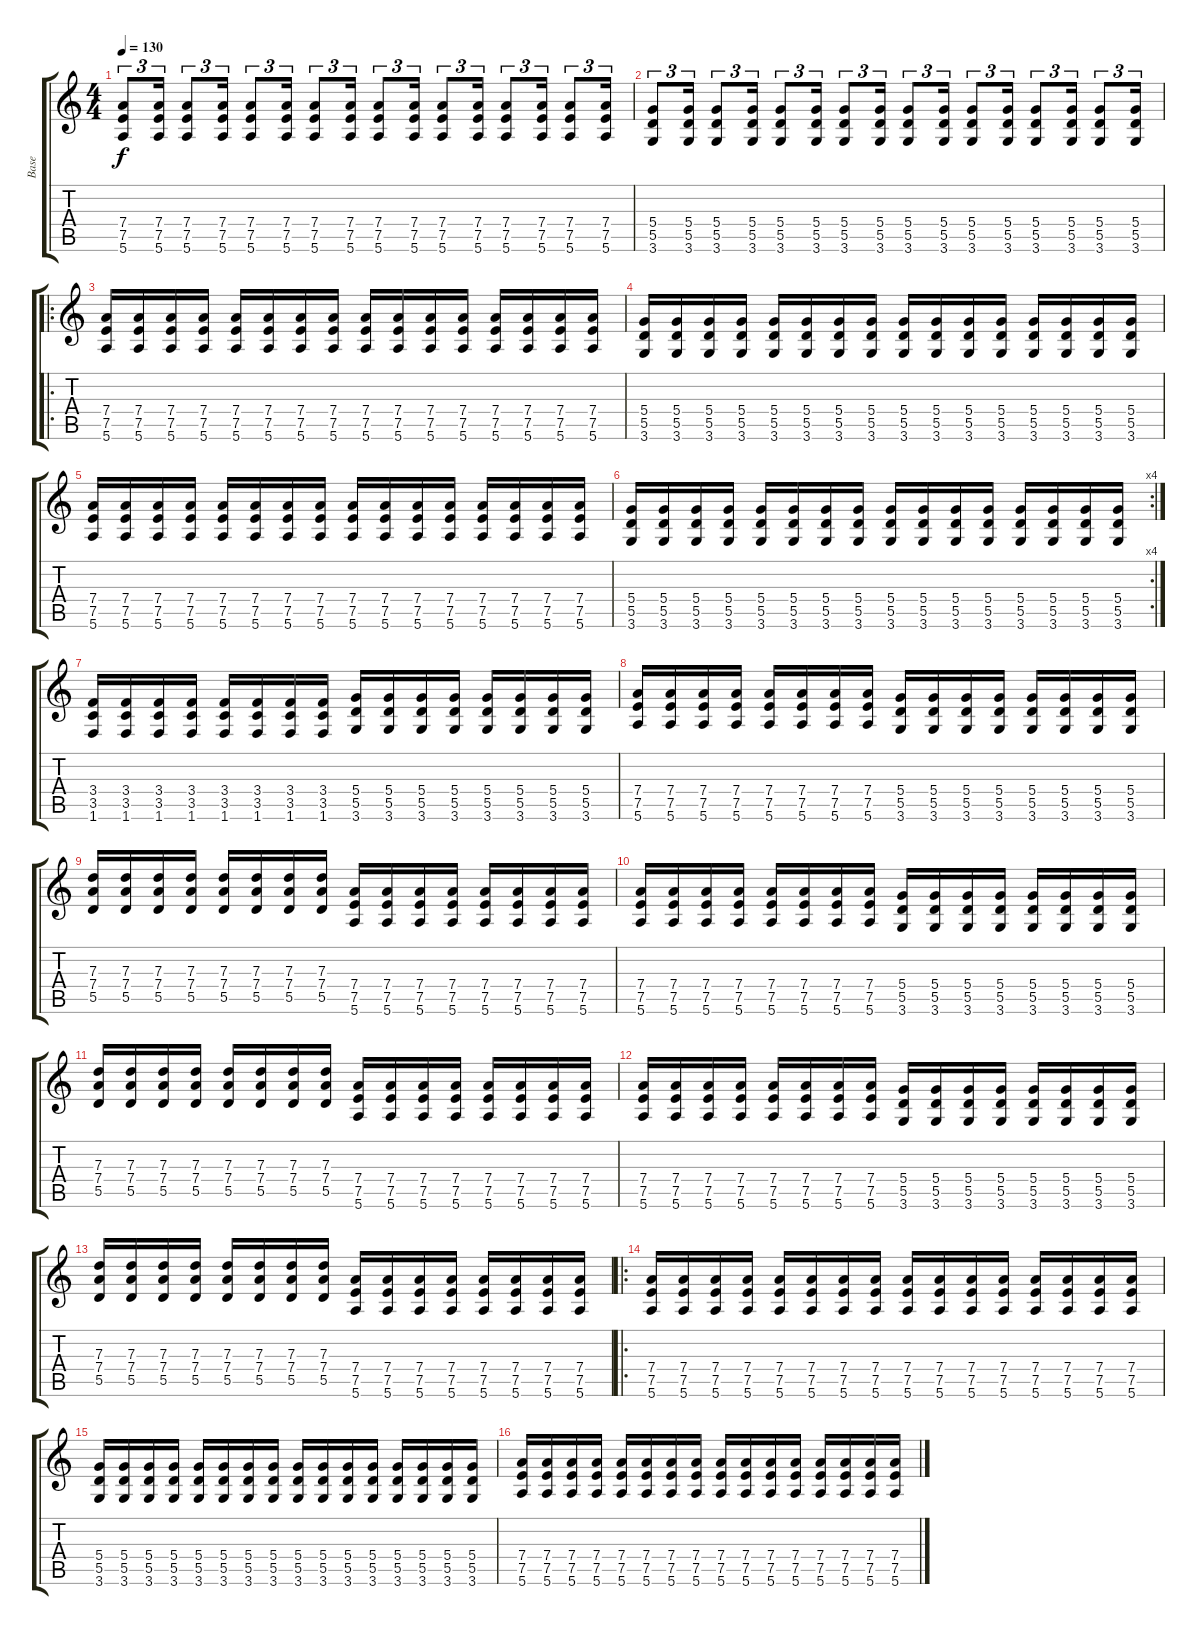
\track ("Base" "Base") {instrument overdrivenguitar}
\staff {score tabs}
\tuning (E4 B3 G3 D3 A2 E2) {hide}
\ts (4 4)
\tempo 130
\clef g2
\ks c
(7.4 7.5 5.6).8{tu (3 2) dy f} (7.4 7.5 5.6).16{tu (3 2)} (7.4 7.5 5.6).8{tu (3 2)} (7.4 7.5 5.6).16{tu (3 2)} (7.4 7.5 5.6).8{tu (3 2)} (7.4 7.5 5.6).16{tu (3 2)} (7.4 7.5 5.6).8{tu (3 2)} (7.4 7.5 5.6).16{tu (3 2)} (7.4 7.5 5.6).8{tu (3 2)} (7.4 7.5 5.6).16{tu (3 2)} (7.4 7.5 5.6).8{tu (3 2)} (7.4 7.5 5.6).16{tu (3 2)} (7.4 7.5 5.6).8{tu (3 2)} (7.4 7.5 5.6).16{tu (3 2)} (7.4 7.5 5.6).8{tu (3 2)} (7.4 7.5 5.6).16{tu (3 2)} |
(5.4 5.5 3.6).8{tu (3 2)} (5.4 5.5 3.6).16{tu (3 2)} (5.4 5.5 3.6).8{tu (3 2)} (5.4 5.5 3.6).16{tu (3 2)} (5.4 5.5 3.6).8{tu (3 2)} (5.4 5.5 3.6).16{tu (3 2)} (5.4 5.5 3.6).8{tu (3 2)} (5.4 5.5 3.6).16{tu (3 2)} (5.4 5.5 3.6).8{tu (3 2)} (5.4 5.5 3.6).16{tu (3 2)} (5.4 5.5 3.6).8{tu (3 2)} (5.4 5.5 3.6).16{tu (3 2)} (5.4 5.5 3.6).8{tu (3 2)} (5.4 5.5 3.6).16{tu (3 2)} (5.4 5.5 3.6).8{tu (3 2)} (5.4 5.5 3.6).16{tu (3 2)} |
\ro
(7.4 7.5 5.6).16 (7.4 7.5 5.6).16 (7.4 7.5 5.6).16 (7.4 7.5 5.6).16 (7.4 7.5 5.6).16 (7.4 7.5 5.6).16 (7.4 7.5 5.6).16 (7.4 7.5 5.6).16 (7.4 7.5 5.6).16 (7.4 7.5 5.6).16 (7.4 7.5 5.6).16 (7.4 7.5 5.6).16 (7.4 7.5 5.6).16 (7.4 7.5 5.6).16 (7.4 7.5 5.6).16 (7.4 7.5 5.6).16 |
(5.4 5.5 3.6).16 (5.4 5.5 3.6).16 (5.4 5.5 3.6).16 (5.4 5.5 3.6).16 (5.4 5.5 3.6).16 (5.4 5.5 3.6).16 (5.4 5.5 3.6).16 (5.4 5.5 3.6).16 (5.4 5.5 3.6).16 (5.4 5.5 3.6).16 (5.4 5.5 3.6).16 (5.4 5.5 3.6).16 (5.4 5.5 3.6).16 (5.4 5.5 3.6).16 (5.4 5.5 3.6).16 (5.4 5.5 3.6).16 |
(7.4 7.5 5.6).16 (7.4 7.5 5.6).16 (7.4 7.5 5.6).16 (7.4 7.5 5.6).16 (7.4 7.5 5.6).16 (7.4 7.5 5.6).16 (7.4 7.5 5.6).16 (7.4 7.5 5.6).16 (7.4 7.5 5.6).16 (7.4 7.5 5.6).16 (7.4 7.5 5.6).16 (7.4 7.5 5.6).16 (7.4 7.5 5.6).16 (7.4 7.5 5.6).16 (7.4 7.5 5.6).16 (7.4 7.5 5.6).16 |
\rc 4
(5.4 5.5 3.6).16 (5.4 5.5 3.6).16 (5.4 5.5 3.6).16 (5.4 5.5 3.6).16 (5.4 5.5 3.6).16 (5.4 5.5 3.6).16 (5.4 5.5 3.6).16 (5.4 5.5 3.6).16 (5.4 5.5 3.6).16 (5.4 5.5 3.6).16 (5.4 5.5 3.6).16 (5.4 5.5 3.6).16 (5.4 5.5 3.6).16 (5.4 5.5 3.6).16 (5.4 5.5 3.6).16 (5.4 5.5 3.6).16 |
(3.4 3.5 1.6).16 (3.4 3.5 1.6).16 (3.4 3.5 1.6).16 (3.4 3.5 1.6).16 (3.4 3.5 1.6).16 (3.4 3.5 1.6).16 (3.4 3.5 1.6).16 (3.4 3.5 1.6).16 (5.4 5.5 3.6).16 (5.4 5.5 3.6).16 (5.4 5.5 3.6).16 (5.4 5.5 3.6).16 (5.4 5.5 3.6).16 (5.4 5.5 3.6).16 (5.4 5.5 3.6).16 (5.4 5.5 3.6).16 |
(7.4 7.5 5.6).16 (7.4 7.5 5.6).16 (7.4 7.5 5.6).16 (7.4 7.5 5.6).16 (7.4 7.5 5.6).16 (7.4 7.5 5.6).16 (7.4 7.5 5.6).16 (7.4 7.5 5.6).16 (5.4 5.5 3.6).16 (5.4 5.5 3.6).16 (5.4 5.5 3.6).16 (5.4 5.5 3.6).16 (5.4 5.5 3.6).16 (5.4 5.5 3.6).16 (5.4 5.5 3.6).16 (5.4 5.5 3.6).16 |
(7.3 7.4 5.5).16 (7.3 7.4 5.5).16 (7.3 7.4 5.5).16 (7.3 7.4 5.5).16 (7.3 7.4 5.5).16 (7.3 7.4 5.5).16 (7.3 7.4 5.5).16 (7.3 7.4 5.5).16 (7.4 7.5 5.6).16 (7.4 7.5 5.6).16 (7.4 7.5 5.6).16 (7.4 7.5 5.6).16 (7.4 7.5 5.6).16 (7.4 7.5 5.6).16 (7.4 7.5 5.6).16 (7.4 7.5 5.6).16 |
(7.4 7.5 5.6).16 (7.4 7.5 5.6).16 (7.4 7.5 5.6).16 (7.4 7.5 5.6).16 (7.4 7.5 5.6).16 (7.4 7.5 5.6).16 (7.4 7.5 5.6).16 (7.4 7.5 5.6).16 (5.4 5.5 3.6).16 (5.4 5.5 3.6).16 (5.4 5.5 3.6).16 (5.4 5.5 3.6).16 (5.4 5.5 3.6).16 (5.4 5.5 3.6).16 (5.4 5.5 3.6).16 (5.4 5.5 3.6).16 |
(7.3 7.4 5.5).16 (7.3 7.4 5.5).16 (7.3 7.4 5.5).16 (7.3 7.4 5.5).16 (7.3 7.4 5.5).16 (7.3 7.4 5.5).16 (7.3 7.4 5.5).16 (7.3 7.4 5.5).16 (7.4 7.5 5.6).16 (7.4 7.5 5.6).16 (7.4 7.5 5.6).16 (7.4 7.5 5.6).16 (7.4 7.5 5.6).16 (7.4 7.5 5.6).16 (7.4 7.5 5.6).16 (7.4 7.5 5.6).16 |
(7.4 7.5 5.6).16 (7.4 7.5 5.6).16 (7.4 7.5 5.6).16 (7.4 7.5 5.6).16 (7.4 7.5 5.6).16 (7.4 7.5 5.6).16 (7.4 7.5 5.6).16 (7.4 7.5 5.6).16 (5.4 5.5 3.6).16 (5.4 5.5 3.6).16 (5.4 5.5 3.6).16 (5.4 5.5 3.6).16 (5.4 5.5 3.6).16 (5.4 5.5 3.6).16 (5.4 5.5 3.6).16 (5.4 5.5 3.6).16 |
(7.3 7.4 5.5).16 (7.3 7.4 5.5).16 (7.3 7.4 5.5).16 (7.3 7.4 5.5).16 (7.3 7.4 5.5).16 (7.3 7.4 5.5).16 (7.3 7.4 5.5).16 (7.3 7.4 5.5).16 (7.4 7.5 5.6).16 (7.4 7.5 5.6).16 (7.4 7.5 5.6).16 (7.4 7.5 5.6).16 (7.4 7.5 5.6).16 (7.4 7.5 5.6).16 (7.4 7.5 5.6).16 (7.4 7.5 5.6).16 |
\ro
(7.4 7.5 5.6).16 (7.4 7.5 5.6).16 (7.4 7.5 5.6).16 (7.4 7.5 5.6).16 (7.4 7.5 5.6).16 (7.4 7.5 5.6).16 (7.4 7.5 5.6).16 (7.4 7.5 5.6).16 (7.4 7.5 5.6).16 (7.4 7.5 5.6).16 (7.4 7.5 5.6).16 (7.4 7.5 5.6).16 (7.4 7.5 5.6).16 (7.4 7.5 5.6).16 (7.4 7.5 5.6).16 (7.4 7.5 5.6).16 |
(5.4 5.5 3.6).16 (5.4 5.5 3.6).16 (5.4 5.5 3.6).16 (5.4 5.5 3.6).16 (5.4 5.5 3.6).16 (5.4 5.5 3.6).16 (5.4 5.5 3.6).16 (5.4 5.5 3.6).16 (5.4 5.5 3.6).16 (5.4 5.5 3.6).16 (5.4 5.5 3.6).16 (5.4 5.5 3.6).16 (5.4 5.5 3.6).16 (5.4 5.5 3.6).16 (5.4 5.5 3.6).16 (5.4 5.5 3.6).16 |
(7.4 7.5 5.6).16 (7.4 7.5 5.6).16 (7.4 7.5 5.6).16 (7.4 7.5 5.6).16 (7.4 7.5 5.6).16 (7.4 7.5 5.6).16 (7.4 7.5 5.6).16 (7.4 7.5 5.6).16 (7.4 7.5 5.6).16 (7.4 7.5 5.6).16 (7.4 7.5 5.6).16 (7.4 7.5 5.6).16 (7.4 7.5 5.6).16 (7.4 7.5 5.6).16 (7.4 7.5 5.6).16 (7.4 7.5 5.6).16
